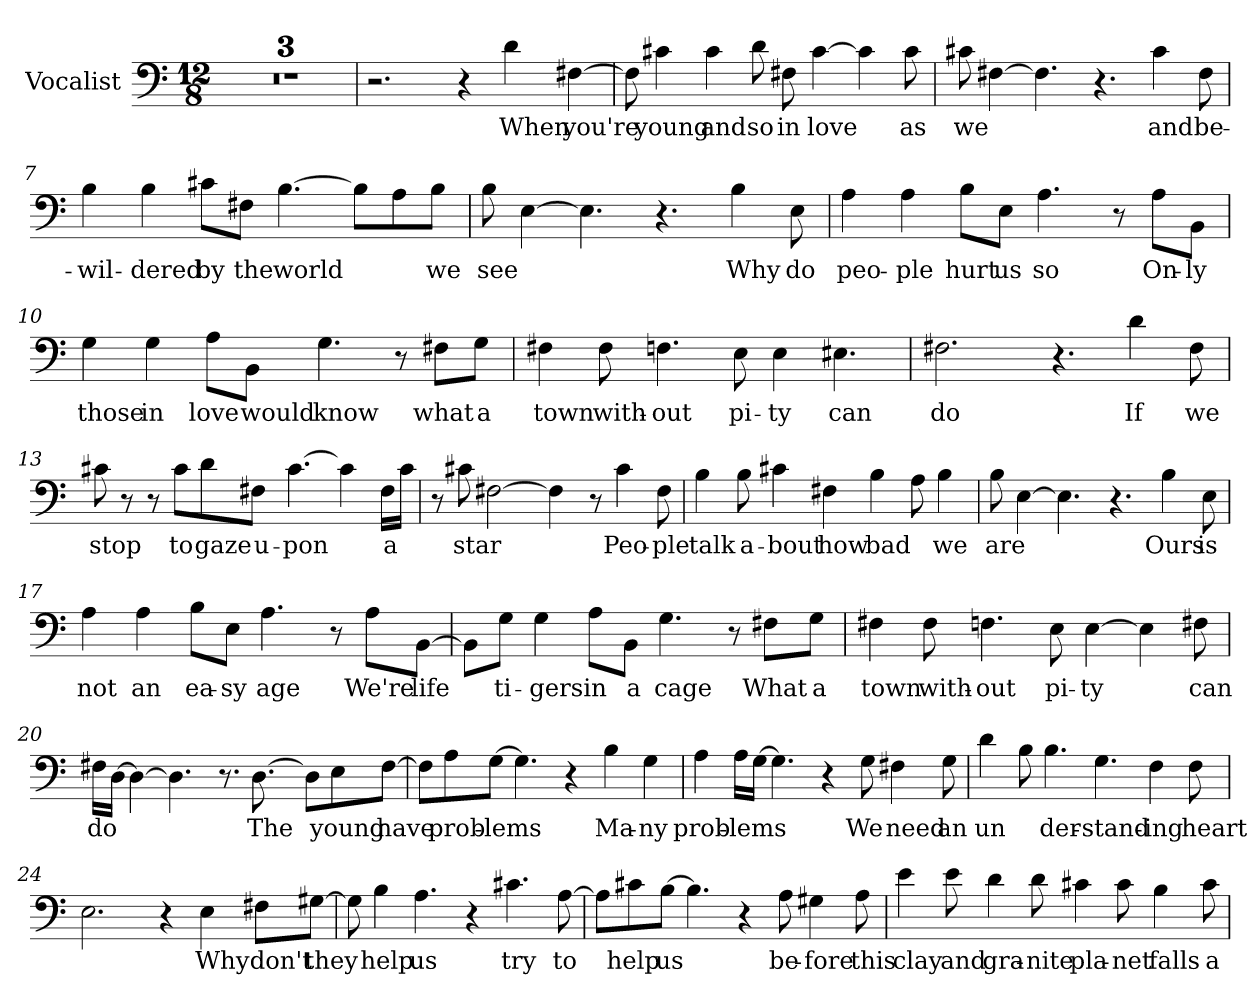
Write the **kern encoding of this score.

**kern	**text
*part1	*part1
*staff1	*staff1
*I"Vocalist	*
*clefF4	*
*M12/8	*
=1	=1
*clefF4	*
*M12/8	*
1.r	.
=2	=2
1.r	.
=3	=3
1.r	.
=4	=4
2.r	.
4r	.
4d	When
[4F#X	you're
=5	=5
8F#]	_
4c#X	young
4c#	and
8d	so
8F#X	in
[4c#	love
4c#]	_
8c#	as
=6	=6
8c#X	we
[4F#X	_
4.F#]	_
4.r	.
4c#	and
8F#	be-
=7	=7
4B	-wil-
4B	-dered
8c#X\L	by
8F#X\J	the
[4.B	world
8B\L]	_
8A\	_
8B\J	we
=8	=8
8B	see
[4E	_
4.E]	_
4.r	.
4B	Why
8E	do
=9	=9
4A	peo-
4A	-ple
8B\L	hurt
8E\J	us
4.A	so
8r	.
8A\L	On-
8BB\J	-ly
=10	=10
4G	those
4G	in
8A\L	love
8BB\J	would
4.G	know
8r	.
8F#X\L	what
8G\J	a
=11	=11
4F#X	town
8F#	with-
4.Fn	-out
8E	pi-
4E	-ty
4.E#X	can
=12	=12
2.F#X	do
4.r	.
4d	If
8F#	we
=13	=13
8c#X	stop
8r	.
8r	.
8c#\L	to
8d\	gaze
8F#X\J	u-
[4.c#	-pon
4c#]	_
16F#\LL	a
16c#\JJ	_
=14	=14
8r	.
8c#X	star
[2F#X	_
4F#]	_
8r	.
4c#	Peo-
8F#	-ple
=15	=15
4B	talk
8B	a-
4c#X	-bout
4F#X	how
4B	bad
8A	_
4B	we
=16	=16
8B	are
[4E	_
4.E]	_
4.r	.
4B	Ours
8E	is
=17	=17
4A	not
4A	an
8B\L	ea-
8E\J	-sy
4.A	age
8r	.
8A\L	We're
[8BB\J	life
=18	=18
8BB\L]	_
8G\J	ti-
4G	-gers
8A\L	in
8BB\J	a
4.G	cage
8r	.
8F#X\L	What
8G\J	a
=19	=19
4F#X	town
8F#	with-
4.Fn	-out
8E	pi-
[4E	-ty
4E]	_
8F#X	can
=20	=20
16F#X\LL	do
[16D\JJ	_
4D_	_
4.D]	_
8.r	.
[8.D	The
8D\L]	_
8E\	young
[8F#\J	have
=21	=21
8F#\L]	_
8A\	prob-
[8G\J	-lems
4.G]	_
4r	.
4B	Ma-
4G	-ny
=22	=22
4A	prob-
16A\LL	-lems
[16G\JJ	_
4.G]	_
4r	.
8G	We
4F#X	need
8G	an
=23	=23
4d	un-
8B	_
4.B	-der-
4.G	-stand-
4F	-ing
8F	heart
=24	=24
2.E	_
4r	.
4E	Why
8F#X\L	don't
[8G#X\J	they
=25	=25
8G#]	_
4B	help
4.A	us
4r	.
4.c#X	try
[8A	to
=26	=26
8A\L]	_
8c#X\	help
[8B\J	us
4.B]	_
4r	.
8A	be-
4G#X	-fore
8A	this
=27	=27
4e	clay
8e	and
4d	gra-
8d	-nite
4c#X	pla-
8c#	-net
4B	falls
8c#	a-
=	=
*-	*-
